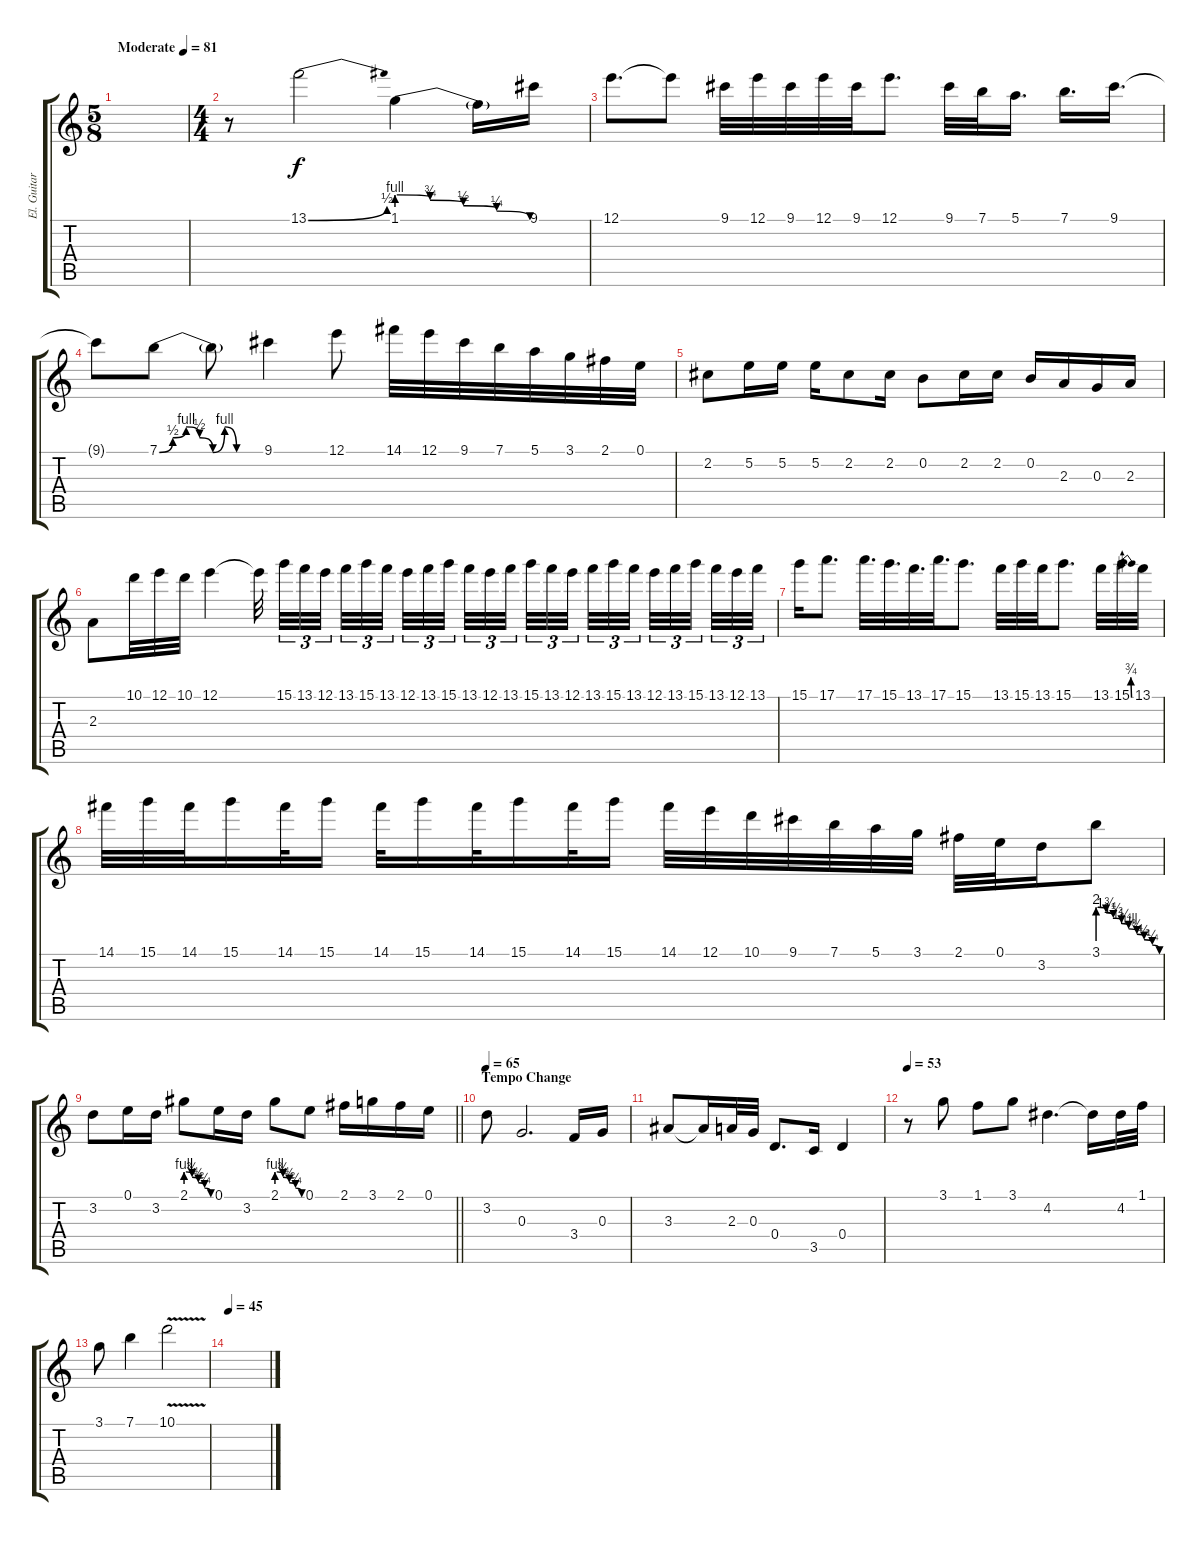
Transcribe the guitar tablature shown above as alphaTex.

\track ("El. Guitar1" "El. Guitar") {instrument overdrivenguitar}
\staff {score tabs}
\tuning (E4 B3 G3 D3 A2 E2) {hide}
\ts (5 8)
\tempo (81 "Moderate")
\clef g2
\ks c
|
\ts (4 4)
r.8 13.1{be (bend 0 0 60 2)}.2 1.1{be (custom 0 4 15 3 30 2 45 1 60 0)}.4 1.1{t}.16 9.1.16 |
12.1.8{d} 12.1{t}.8 9.1.32 12.1.32 9.1.32 12.1.32 9.1.32 12.1.8{d} 9.1.32 7.1.32 5.1.16{d} 7.1.16{d} 9.1.16{d} |
9.1{t}.8 7.1{be (custom 0 0 15 2 30 4 45 2 60 0)}.8 7.1{be (custom 0 0 15 4 30 0 45 0 60 0) t}.8 9.1.4 12.1.8 14.1.32 12.1.32 9.1.32 7.1.32 5.1.32 3.1.32 2.1.32 0.1.32 |
2.2.8 5.2.16 5.2.16 5.2.16 2.2.8 2.2.16 0.2.8 2.2.16 2.2.16 0.2.16 2.3.16 0.3.16 2.3.16 |
2.3.8 10.1.32 12.1.32 10.1.32 12.1.4 12.1{t}.32 15.1.32{tu (3 2)} 13.1.32{tu (3 2)} 12.1.32{tu (3 2) beam splitsecondary} 13.1.32{tu (3 2)} 15.1.32{tu (3 2)} 13.1.32{tu (3 2) beam splitsecondary} 12.1.32{tu (3 2)} 13.1.32{tu (3 2)} 15.1.32{tu (3 2) beam splitsecondary} 13.1.32{tu (3 2)} 12.1.32{tu (3 2)} 13.1.32{tu (3 2)} 15.1.32{tu (3 2)} 13.1.32{tu (3 2)} 12.1.32{tu (3 2) beam splitsecondary} 13.1.32{tu (3 2)} 15.1.32{tu (3 2)} 13.1.32{tu (3 2) beam splitsecondary} 12.1.32{tu (3 2)} 13.1.32{tu (3 2)} 15.1.32{tu (3 2) beam splitsecondary} 13.1.32{tu (3 2)} 12.1.32{tu (3 2)} 13.1.32{tu (3 2)} |
15.1.16 17.1.8{d} 17.1.32{d} 15.1.32{d} 13.1.32{d} 17.1.32{d} 15.1.8{d} 13.1.32 15.1.32 13.1.32 15.1.8{d} 13.1.32 15.1{be (bend 0 0 60 3)}.32 13.1.32 |
14.1.32 15.1.32 14.1.32 15.1.16 14.1.32 15.1.16 14.1.32 15.1.16 14.1.32 15.1.16 14.1.32 15.1.16 14.1.32 12.1.32 10.1.32 9.1.32 7.1.32 5.1.32 3.1.32 2.1.32 0.1.32 3.2.16 3.1{be (custom 0 8 8 7 15 6 23 5 30 4 38 3 45 2 53 1 60 0)}.8 |
\barLineRight lightlight
3.2.8 0.1.16 3.2.16 2.1{be (custom 0 4 15 3 30 2 45 1 60 0)}.8 0.1.16 3.2.16 2.1{be (custom 0 4 15 3 30 2 45 1 60 0)}.8 0.1.8 2.1.16 3.1.16 2.1.16 0.1.16 |
\section ("" "Tempo Change")
\tempo 66
\tempo 65
3.2.8 0.3.2{d} 3.4.16 0.3.16 |
3.3.8 3.3{t}.16 2.3.32 0.3.32 0.4.8{d} 3.5.16 0.4.4 |
\tempo 53
r.8{volume 7} 3.1.8 1.1.8 3.1.8 4.2.4{d} 4.2{t}.16 4.2.32 1.1.32 |
3.1.8 7.1.4 10.1{v}.2 |
\tempo 45
